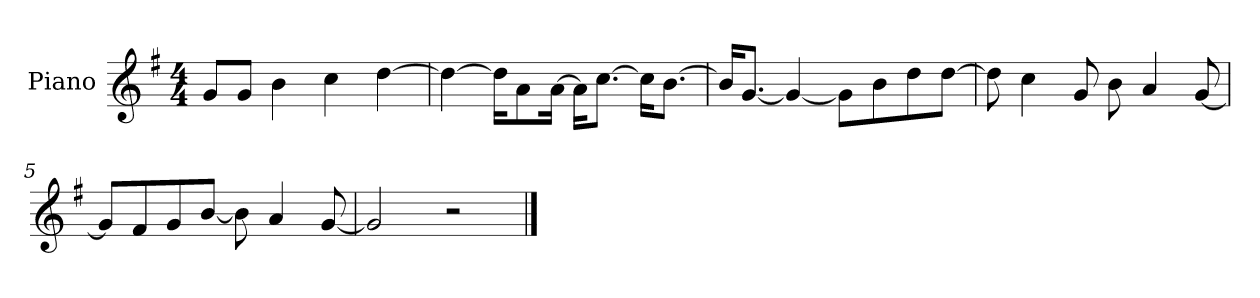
**kern
*part1
*staff1
*I"Piano
*I'P-no
*clefG2
*k[f#]
*M4/4
*MM90
=1
8g/L
8g/J
4b\
4cc\
[4dd\
=2
4dd\_
16dd\KL]
8a\
[16a\Jk
16a\KL]
[8.cc\J
16cc\KL]
[8.b\J
=3
16b/KL]
[8.g/J
4g/_
8g\L]
8b\
8dd\
[8dd\J
=4
8dd\]
4cc\
8g/
8b\
4a/
[8g/
=5
8g/L]
8f#/
8g/
[8b/J
8b\]
4a/
[8g/
!!LO:LB:g=z
=6
2g/]
2r
==
*-
